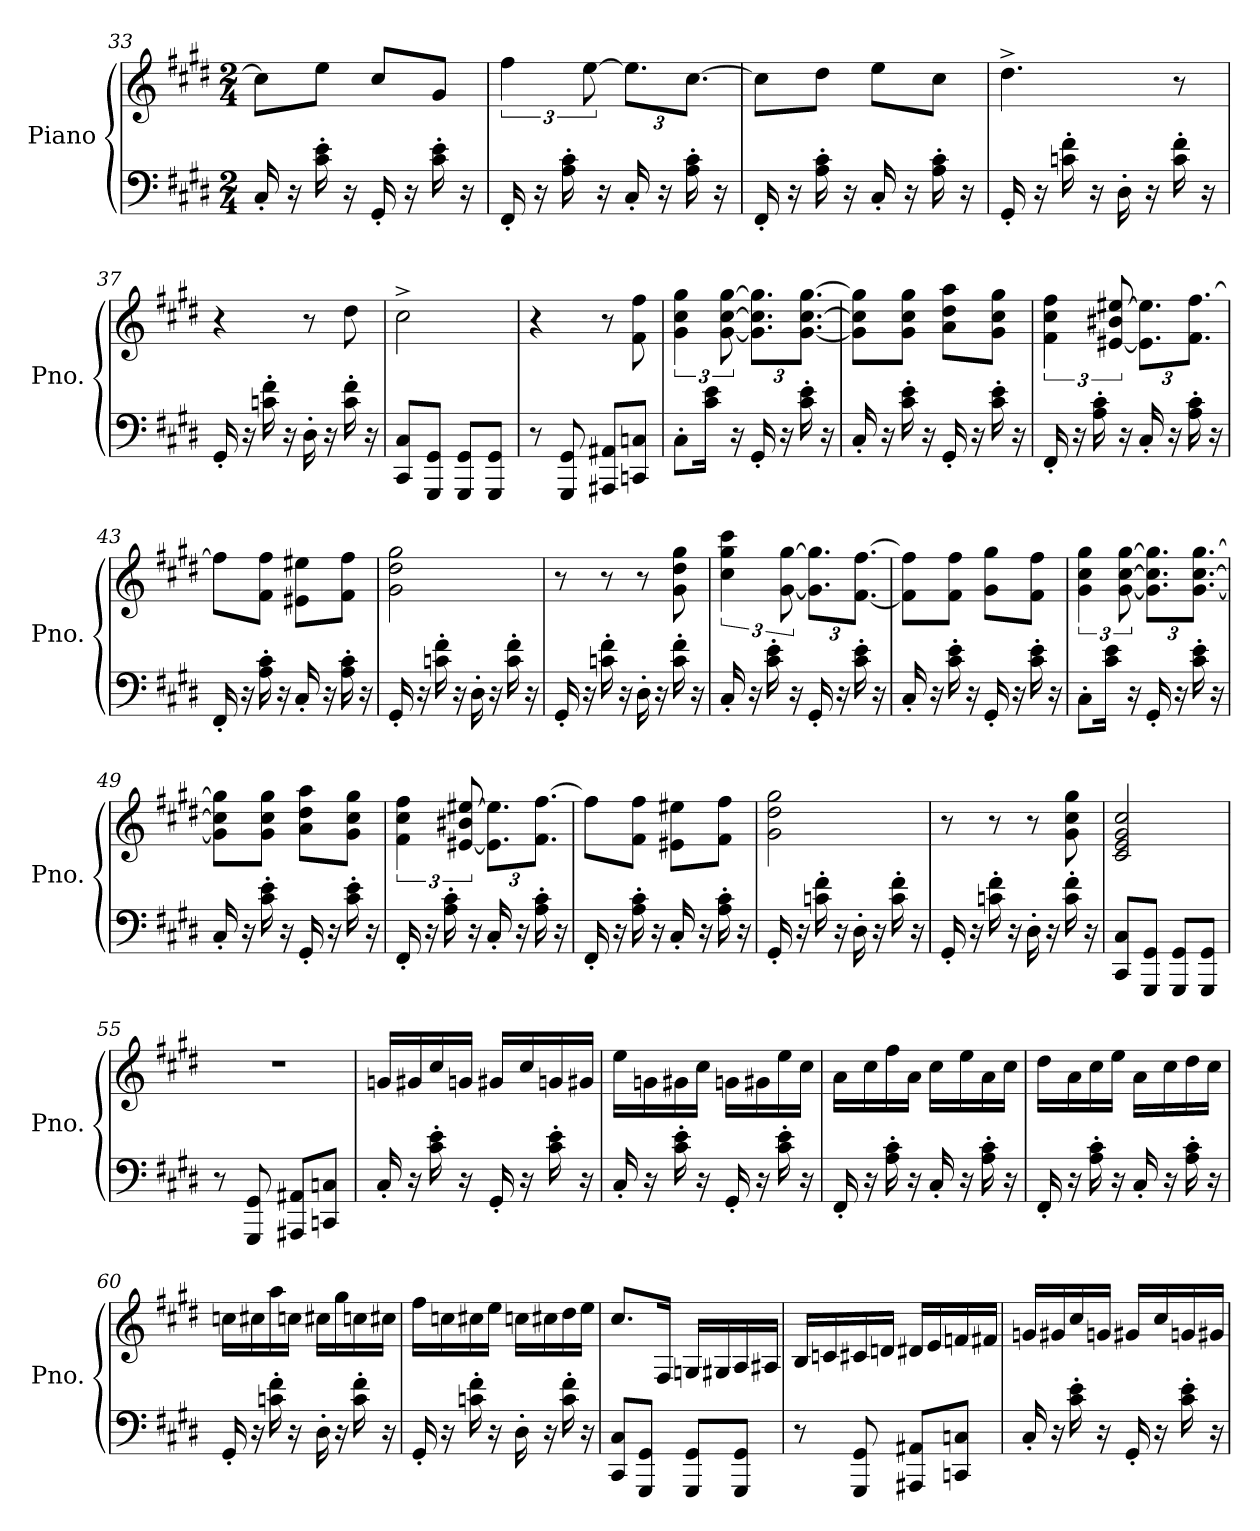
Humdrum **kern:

**kern	**kern
*part1	*part1
*staff2	*staff1
*I"Piano	*
*I'Pno.	*
!!LO:LB:g=z
*clefF4	*clefG2
*k[f#c#g#d#]	*k[f#c#g#d#]
*M2/4	*M2/4
=33	=33
16C#'/	8cc#\L]
16r	.
16c#\' 16e\'	8ee\J
16r	.
16GG#'/	8cc#/L
16r	.
16c#\' 16e\'	8g#/J
16r	.
=34	=34
16FF#'/	6ff#\
16r	.
16A\' 16c#\'	.
.	[12ee\
16r	.
*	*Xbrackettup
16C#'/	12.ee\L]
16r	.
16A\' 16c#\'	[12.cc#\J
16r	.
=35	=35
16FF#'/	8cc#\L]
16r	.
16A\' 16c#\'	8dd#\J
16r	.
16C#'/	8ee\L
16r	.
16A\' 16c#\'	8cc#\J
16r	.
=36	=36
16GG#'/	4.dd#^\
16r	.
16cn\' 16f#\'	.
16r	.
16D#'\	.
16r	.
16c\' 16f#\'	8r
16r	.
!!LO:LB:g=z
=37	=37
16GG#'/	4r
16r	.
16cn\' 16f#\'	.
16r	.
16D#'\	8r
16r	.
16c\' 16f#\'	8dd#\
16r	.
=38	=38
8CC#/ 8C#/L	2cc#^\
8GGG#/ 8GG#/J	.
8GGG#/ 8GG#/L	.
8GGG#/ 8GG#/J	.
=39	=39
*	*MM160
8r	4r
8GGG#/ 8GG#/	.
8AAA#X/ 8AA#X/L	8r
8CCn/ 8Cn/J	8f#\ 8ff#\
=40	=40
*	*brackettup
8C#'\L	6g#\ 6cc#\ 6gg#\
16c#\ 16e\Jk	.
.	[12g#\ [12cc#\ [12gg#\
16r	.
*	*Xbrackettup
16GG#'/	12.g#\] 12.cc#\] 12.gg#\]L
16r	.
16c#\' 16e\'	[12.g#\ [12.cc#\ [12.gg#\J
16r	.
=41	=41
16C#'/	8g#\] 8cc#\] 8gg#\]L
16r	.
16c#\' 16e\'	8g#\ 8cc#\ 8gg#\J
16r	.
16GG#'/	8a\ 8dd#\ 8aa\L
16r	.
16c#\' 16e\'	8g#\ 8cc#\ 8gg#\J
16r	.
!!LO:LB:g=z
=42	=42
*	*brackettup
16FF#'/	6f#\ 6cc#\ 6ff#\
16r	.
16A\' 16c#\'	.
.	[12e#X/ 12b#X/ [12ee#X/
16r	.
*	*Xbrackettup
16C#'/	12.e#\] 12.ee#\]L
16r	.
16A\' 16c#\'	12.f#\ [12.ff#\J
16r	.
=43	=43
16FF#'/	8ff#\L]
16r	.
16A\' 16c#\'	8f#\ 8ff#\J
16r	.
16C#'/	8e#X\ 8ee#X\L
16r	.
16A\' 16c#\'	8f#\ 8ff#\J
16r	.
=44	=44
16GG#'/	2g#\ 2dd#\ 2gg#\
16r	.
16cn\' 16f#\'	.
16r	.
16D#'\	.
16r	.
16c\' 16f#\'	.
16r	.
=45	=45
16GG#'/	8r
16r	.
16cn\' 16f#\'	8r
16r	.
16D#'\	8r
16r	.
16c\' 16f#\'	8g#\ 8dd#\ 8gg#\
16r	.
!!LO:PB:g=z
=46	=46
*	*brackettup
16C#'/	6cc#\ 6gg#\ 6ccc#\
16r	.
16c#\' 16e\'	.
.	[12g#\ [12gg#\
16r	.
*	*Xbrackettup
16GG#'/	12.g#\] 12.gg#\]L
16r	.
16c#\' 16e\'	[12.f#\ [12.ff#\J
16r	.
=47	=47
16C#'/	8f#\] 8ff#\]L
16r	.
16c#\' 16e\'	8f#\ 8ff#\J
16r	.
16GG#'/	8g#\ 8gg#\L
16r	.
16c#\' 16e\'	8f#\ 8ff#\J
16r	.
=48	=48
*	*brackettup
8C#'\L	6g#\ 6cc#\ 6gg#\
16c#\ 16e\Jk	.
.	[12g#\ [12cc#\ [12gg#\
16r	.
*	*Xbrackettup
16GG#'/	12.g#\] 12.cc#\] 12.gg#\]L
16r	.
16c#\' 16e\'	[12.g#\ [12.cc#\ [12.gg#\J
16r	.
=49	=49
16C#'/	8g#\] 8cc#\] 8gg#\]L
16r	.
16c#\' 16e\'	8g#\ 8cc#\ 8gg#\J
16r	.
16GG#'/	8a\ 8dd#\ 8aa\L
16r	.
16c#\' 16e\'	8g#\ 8cc#\ 8gg#\J
16r	.
!!LO:LB:g=z
=50	=50
*	*brackettup
16FF#'/	6f#\ 6cc#\ 6ff#\
16r	.
16A\' 16c#\'	.
.	[12e#X/ 12b#X/ [12ee#X/
16r	.
*	*Xbrackettup
16C#'/	12.e#\] 12.ee#\]L
16r	.
16A\' 16c#\'	12.f#\ [12.ff#\J
16r	.
=51	=51
16FF#'/	8ff#\L]
16r	.
16A\' 16c#\'	8f#\ 8ff#\J
16r	.
16C#'/	8e#X\ 8ee#X\L
16r	.
16A\' 16c#\'	8f#\ 8ff#\J
16r	.
=52	=52
16GG#'/	2g#\ 2dd#\ 2gg#\
16r	.
16cn\' 16f#\'	.
16r	.
16D#'\	.
16r	.
16c\' 16f#\'	.
16r	.
=53	=53
16GG#'/	8r
16r	.
16cn\' 16f#\'	8r
16r	.
16D#'\	8r
16r	.
16c\' 16f#\'	8g#\ 8cc#\ 8gg#\
16r	.
!!LO:LB:g=z
=54	=54
8CC#/ 8C#/L	2c#/ 2e/ 2g#/ 2cc#/
8GGG#/ 8GG#/J	.
8GGG#/ 8GG#/L	.
8GGG#/ 8GG#/J	.
=55	=55
8r	2r
8GGG#/ 8GG#/	.
8AAA#X/ 8AA#X/L	.
8CCn/ 8Cn/J	.
=56	=56
16C#'/	16gn/LL
16r	16g#X/
16c#\' 16e\'	16cc#/
16r	16gn/JJ
16GG#'/	16g#X/LL
16r	16cc#/
16c#\' 16e\'	16gn/
16r	16g#X/JJ
=57	=57
16C#'/	16ee\LL
16r	16gn\
16c#\' 16e\'	16g#X\
16r	16cc#\JJ
16GG#'/	16gn\LL
16r	16g#X\
16c#\' 16e\'	16ee\
16r	16cc#\JJ
!!LO:LB:g=z
=58	=58
16FF#'/	16a\LL
16r	16cc#\
16A\' 16c#\'	16ff#\
16r	16a\JJ
16C#'/	16cc#\LL
16r	16ee\
16A\' 16c#\'	16a\
16r	16cc#\JJ
=59	=59
16FF#'/	16dd#\LL
16r	16a\
16A\' 16c#\'	16cc#\
16r	16ee\JJ
16C#'/	16a\LL
16r	16cc#\
16A\' 16c#\'	16dd#\
16r	16cc#\JJ
=60	=60
16GG#'/	16ccn\LL
16r	16cc#X\
16cn\' 16f#\'	16aa\
16r	16ccn\JJ
16D#'\	16cc#X\LL
16r	16gg#\
16c\' 16f#\'	16ccn\
16r	16cc#X\JJ
=61	=61
16GG#'/	16ff#\LL
16r	16ccn\
16cn\' 16f#\'	16cc#X\
16r	16ee\JJ
16D#'\	16ccn\LL
16r	16cc#X\
16c\' 16f#\'	16dd#\
16r	16ee\JJ
!!LO:LB:g=z
=62	=62
8CC#/ 8C#/L	8.cc#/L
8GGG#/ 8GG#/J	.
.	16F#/Jk
8GGG#/ 8GG#/L	16Gn/LL
.	16G#X/
8GGG#/ 8GG#/J	16A/
.	16A#X/JJ
=63	=63
8r	16B/LL
.	16cn/
8GGG#/ 8GG#/	16c#X/
.	16dn/JJ
8AAA#X/ 8AA#X/L	16d#X/LL
.	16e/
8CCn/ 8Cn/J	16fn/
.	16f#X/JJ
=64	=64
16C#'/	16gn/LL
16r	16g#X/
16c#\' 16e\'	16cc#/
16r	16gn/JJ
16GG#'/	16g#X/LL
16r	16cc#/
16c#\' 16e\'	16gn/
16r	16g#X/JJ
=	=
*-	*-
